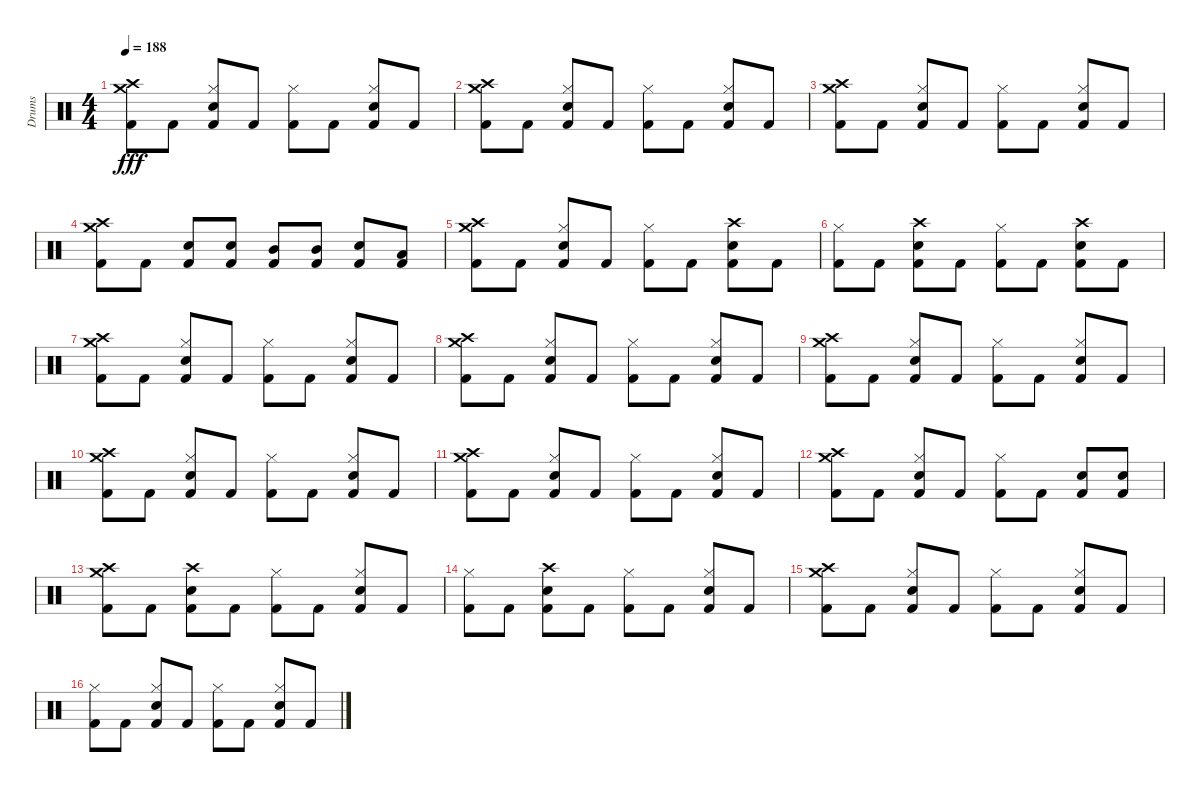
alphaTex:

\track ("Drums" "Drums") {instrument percussion}
\staff {score}
\articulation defaults
\ts (4 4)
\tempo 188
\clef neutral
\ks c
("Crash high (hit)" "Crash medium (hit)" "Kick (hit) 2").8{dy fff} "Kick (hit) 2".8 ("Hi-Hat (closed)" "Electric Snare (hit)" "Kick (hit) 2").8 "Kick (hit) 2".8 ("Hi-Hat (closed)" "Kick (hit) 2").8 "Kick (hit) 2".8 ("Hi-Hat (closed)" "Electric Snare (hit)" "Kick (hit) 2").8 "Kick (hit) 2".8 |
("Crash high (hit)" "Crash medium (hit)" "Kick (hit) 2").8 "Kick (hit) 2".8 ("Hi-Hat (closed)" "Electric Snare (hit)" "Kick (hit) 2").8 "Kick (hit) 2".8 ("Hi-Hat (closed)" "Kick (hit) 2").8 "Kick (hit) 2".8 ("Hi-Hat (closed)" "Electric Snare (hit)" "Kick (hit) 2").8 "Kick (hit) 2".8 |
("Crash high (hit)" "Crash medium (hit)" "Kick (hit) 2").8 "Kick (hit) 2".8 ("Hi-Hat (closed)" "Electric Snare (hit)" "Kick (hit) 2").8 "Kick (hit) 2".8 ("Hi-Hat (closed)" "Kick (hit) 2").8 "Kick (hit) 2".8 ("Hi-Hat (closed)" "Electric Snare (hit)" "Kick (hit) 2").8 "Kick (hit) 2".8 |
("Crash high (hit)" "Crash medium (hit)" "Kick (hit) 2").8 "Kick (hit) 2".8 ("Electric Snare (hit)" "Kick (hit) 2").8 ("Electric Snare (hit)" "Kick (hit) 2").8 ("Mid Tom (hit)" "Kick (hit) 2").8 ("Mid Tom (hit)" "Kick (hit) 2").8 ("Electric Snare (hit)" "Kick (hit) 2").8 ("Low Tom (hit)" "Kick (hit) 2").8 |
("Crash high (hit)" "Crash medium (hit)" "Kick (hit) 2").8 "Kick (hit) 2".8 ("Hi-Hat (closed)" "Electric Snare (hit)" "Kick (hit) 2").8 "Kick (hit) 2".8 ("Hi-Hat (closed)" "Kick (hit) 2").8 "Kick (hit) 2".8 ("Crash high (hit)" "Electric Snare (hit)" "Kick (hit) 2").8 "Kick (hit) 2".8 |
("Hi-Hat (closed)" "Kick (hit) 2").8 "Kick (hit) 2".8 ("Crash high (hit)" "Electric Snare (hit)" "Kick (hit) 2").8 "Kick (hit) 2".8 ("Hi-Hat (closed)" "Kick (hit) 2").8 "Kick (hit) 2".8 ("Crash high (hit)" "Electric Snare (hit)" "Kick (hit) 2").8 "Kick (hit) 2".8 |
("Crash high (hit)" "Crash medium (hit)" "Kick (hit) 2").8 "Kick (hit) 2".8 ("Hi-Hat (closed)" "Electric Snare (hit)" "Kick (hit) 2").8 "Kick (hit) 2".8 ("Hi-Hat (closed)" "Kick (hit) 2").8 "Kick (hit) 2".8 ("Hi-Hat (closed)" "Electric Snare (hit)" "Kick (hit) 2").8 "Kick (hit) 2".8 |
("Crash high (hit)" "Crash medium (hit)" "Kick (hit) 2").8 "Kick (hit) 2".8 ("Hi-Hat (closed)" "Electric Snare (hit)" "Kick (hit) 2").8 "Kick (hit) 2".8 ("Hi-Hat (closed)" "Kick (hit) 2").8 "Kick (hit) 2".8 ("Hi-Hat (closed)" "Electric Snare (hit)" "Kick (hit) 2").8 "Kick (hit) 2".8 |
("Crash high (hit)" "Crash medium (hit)" "Kick (hit) 2").8 "Kick (hit) 2".8 ("Hi-Hat (closed)" "Electric Snare (hit)" "Kick (hit) 2").8 "Kick (hit) 2".8 ("Hi-Hat (closed)" "Kick (hit) 2").8 "Kick (hit) 2".8 ("Hi-Hat (closed)" "Electric Snare (hit)" "Kick (hit) 2").8 "Kick (hit) 2".8 |
("Crash high (hit)" "Crash medium (hit)" "Kick (hit) 2").8 "Kick (hit) 2".8 ("Hi-Hat (closed)" "Electric Snare (hit)" "Kick (hit) 2").8 "Kick (hit) 2".8 ("Hi-Hat (closed)" "Kick (hit) 2").8 "Kick (hit) 2".8 ("Hi-Hat (closed)" "Electric Snare (hit)" "Kick (hit) 2").8 "Kick (hit) 2".8 |
("Crash high (hit)" "Crash medium (hit)" "Kick (hit) 2").8 "Kick (hit) 2".8 ("Hi-Hat (closed)" "Electric Snare (hit)" "Kick (hit) 2").8 "Kick (hit) 2".8 ("Hi-Hat (closed)" "Kick (hit) 2").8 "Kick (hit) 2".8 ("Hi-Hat (closed)" "Electric Snare (hit)" "Kick (hit) 2").8 "Kick (hit) 2".8 |
("Crash high (hit)" "Crash medium (hit)" "Kick (hit) 2").8 "Kick (hit) 2".8 ("Hi-Hat (closed)" "Electric Snare (hit)" "Kick (hit) 2").8 "Kick (hit) 2".8 ("Hi-Hat (closed)" "Kick (hit) 2").8 "Kick (hit) 2".8 ("Electric Snare (hit)" "Kick (hit) 2").8 ("Electric Snare (hit)" "Kick (hit) 2").8 |
("Crash high (hit)" "Crash medium (hit)" "Kick (hit) 2").8 "Kick (hit) 2".8 ("Crash high (hit)" "Electric Snare (hit)" "Kick (hit) 2").8 "Kick (hit) 2".8 ("Hi-Hat (closed)" "Kick (hit) 2").8 "Kick (hit) 2".8 ("Hi-Hat (closed)" "Electric Snare (hit)" "Kick (hit) 2").8 "Kick (hit) 2".8 |
("Hi-Hat (closed)" "Kick (hit) 2").8 "Kick (hit) 2".8 ("Crash high (hit)" "Electric Snare (hit)" "Kick (hit) 2").8 "Kick (hit) 2".8 ("Hi-Hat (closed)" "Kick (hit) 2").8 "Kick (hit) 2".8 ("Hi-Hat (closed)" "Electric Snare (hit)" "Kick (hit) 2").8 "Kick (hit) 2".8 |
("Crash high (hit)" "Crash medium (hit)" "Kick (hit) 2").8 "Kick (hit) 2".8 ("Hi-Hat (closed)" "Electric Snare (hit)" "Kick (hit) 2").8 "Kick (hit) 2".8 ("Hi-Hat (closed)" "Kick (hit) 2").8 "Kick (hit) 2".8 ("Hi-Hat (closed)" "Electric Snare (hit)" "Kick (hit) 2").8 "Kick (hit) 2".8 |
("Hi-Hat (closed)" "Kick (hit) 2").8 "Kick (hit) 2".8 ("Hi-Hat (closed)" "Electric Snare (hit)" "Kick (hit) 2").8 "Kick (hit) 2".8 ("Hi-Hat (closed)" "Kick (hit) 2").8 "Kick (hit) 2".8 ("Hi-Hat (closed)" "Electric Snare (hit)" "Kick (hit) 2").8 "Kick (hit) 2".8
